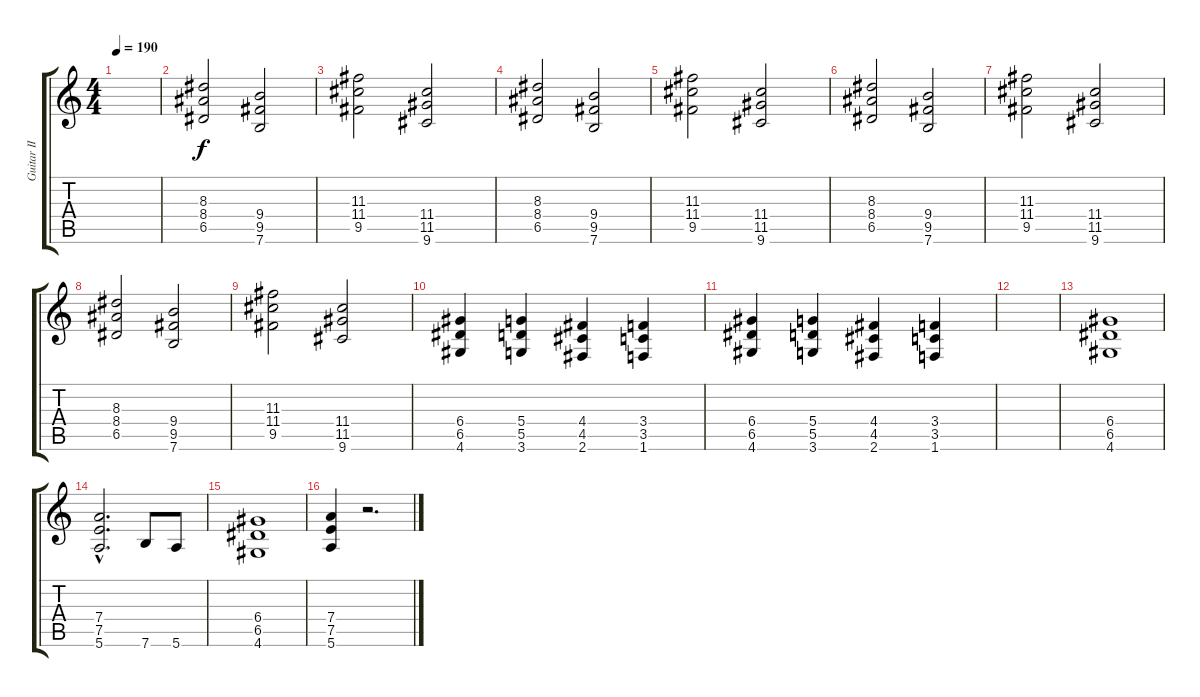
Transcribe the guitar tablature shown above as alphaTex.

\track ("Guitar II" "Guitar II") {instrument distortionguitar}
\staff {score tabs}
\tuning (E4 B3 G3 D3 A2 E2) {hide}
\ts (4 4)
\tempo 190
\clef g2
\ks c
|
(8.3 8.4 6.5).2 (9.4 9.5 7.6).2 |
(11.3 11.4 9.5).2 (11.4 11.5 9.6).2 |
(8.3 8.4 6.5).2 (9.4 9.5 7.6).2 |
(11.3 11.4 9.5).2 (11.4 11.5 9.6).2 |
(8.3 8.4 6.5).2 (9.4 9.5 7.6).2 |
(11.3 11.4 9.5).2 (11.4 11.5 9.6).2 |
(8.3 8.4 6.5).2 (9.4 9.5 7.6).2 |
(11.3 11.4 9.5).2 (11.4 11.5 9.6).2 |
(6.4 6.5 4.6).4 (5.4 5.5 3.6).4 (4.4 4.5 2.6).4 (3.4 3.5 1.6).4 |
(6.4 6.5 4.6).4 (5.4 5.5 3.6).4 (4.4 4.5 2.6).4 (3.4 3.5 1.6).4 |
|
(6.4 6.5 4.6).1 |
(7.4{hac} 7.5{hac} 5.6{hac}).2{d} 7.6.8 5.6.8 |
(6.4 6.5 4.6).1 |
(7.4 7.5 5.6).4 r.2{d}
